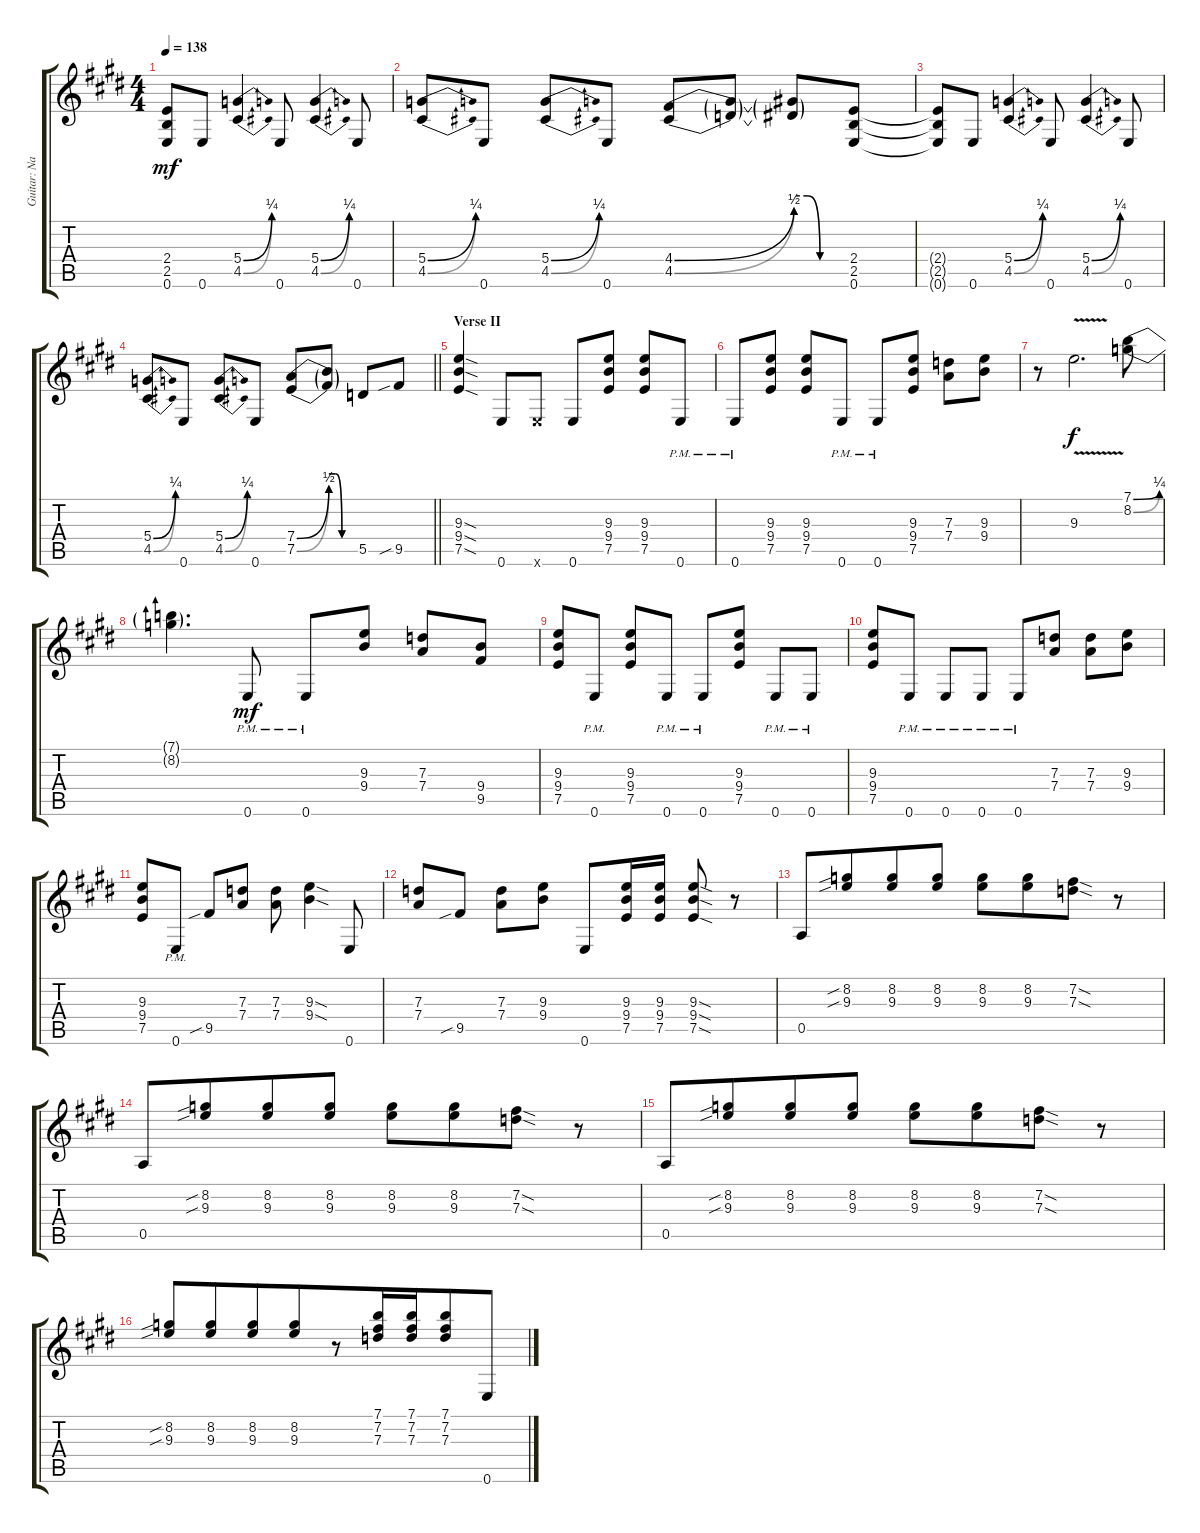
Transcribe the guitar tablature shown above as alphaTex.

\track ("Guitar: Nancy" "Guitar: Na") {instrument distortionguitar}
\staff {score tabs}
\tuning (E4 B3 G3 D3 A2 E2) {hide}
\ts (4 4)
\tempo 138
\clef g2
\ks e
(2.4{t} 2.5{t} 0.6{t}).8{dy mf} 0.6.8 (5.4{be (bend 0 0 60 1)} 4.5{be (bend 0 0 60 1)}).4 0.6.8 (5.4{be (bend 0 0 60 1)} 4.5{be (bend 0 0 60 1)}).4 0.6.8 |
(5.4{be (bend 0 0 60 1)} 4.5{be (bend 0 0 60 1)}).8 0.6.8 (5.4{be (bend 0 0 60 1)} 4.5{be (bend 0 0 60 1)}).8 0.6.8 (4.4{be (bend 0 0 60 2)} 4.5{be (bend 0 0 60 2)}).8 (4.4{t} 4.5{t}).8 (4.4{be (custom 0 4 15 4 30 0 60 0) t} 4.5{be (custom 0 4 15 4 30 0 60 0) t}).8 (2.4 2.5 0.6).8 |
(2.4{t} 2.5{t} 0.6{t}).8 0.6.8 (5.4{be (bend 0 0 60 1)} 4.5{be (bend 0 0 60 1)}).4 0.6.8 (5.4{be (bend 0 0 60 1)} 4.5{be (bend 0 0 60 1)}).4 0.6.8 |
\barLineRight lightlight
(5.4{be (bend 0 0 60 1)} 4.5{be (bend 0 0 60 1)}).8 0.6.8 (5.4{be (bend 0 0 60 1)} 4.5{be (bend 0 0 60 1)}).8 0.6.8 (7.4{be (bend 0 0 60 2)} 7.5{be (bend 0 0 60 2)}).8 (7.4{be (custom 0 4 15 4 30 0 60 0) t} 7.5{be (custom 0 4 15 4 30 0 60 0) t}).8 5.5.8 9.5{sib}.8 |
\section ("" "Verse II")
(9.3{sod} 9.4{sod} 7.5{sod}).4 0.6.8 0.6{x}.8 0.6.8 (9.3 9.4 7.5).8 (9.3 9.4 7.5).8 0.6{pm}.8 |
0.6{pm}.8 (9.3 9.4 7.5).8 (9.3 9.4 7.5).8 0.6{pm}.8 0.6{pm}.8 (9.3 9.4 7.5).8 (7.3 7.4).8 (9.3 9.4).8 |
r.8 9.3{v}.2{d dy f} (7.1{be (bend 0 0 60 1)} 8.2{be (bend 0 0 60 1)}).8 |
(7.1{t} 8.2{t}).4{d} 0.6{pm}.8{dy mf} 0.6{pm}.8 (9.3 9.4).8 (7.3 7.4).8 (9.4 9.5).8 |
(9.3 9.4 7.5).8 0.6{pm}.8 (9.3 9.4 7.5).8 0.6{pm}.8 0.6{pm}.8 (9.3 9.4 7.5).8 0.6{pm}.8 0.6{pm}.8 |
(9.3 9.4 7.5).8 0.6{pm}.8 0.6{pm}.8 0.6{pm}.8 0.6{pm}.8 (7.3 7.4).8 (7.3 7.4).8 (9.3 9.4).8 |
(9.3 9.4 7.5).8 0.6{pm}.8 9.5{sib}.8 (7.3 7.4).8 (7.3 7.4).8 (9.3{sod} 9.4{sod}).4 0.6.8 |
(7.3 7.4).8 9.5{sib}.8 (7.3 7.4).8 (9.3 9.4).8 0.6.8 (9.3 9.4 7.5).16 (9.3 9.4 7.5).16 (9.3{sod} 9.4{sod} 7.5{sod}).8 r.8 |
0.5.8 (8.2{sib} 9.3{sib}).8{beam merge} (8.2 9.3).8 (8.2 9.3).8{beam split} (8.2 9.3).8{beam merge} (8.2 9.3).8{beam merge} (7.2{sod} 7.3{sod}).8 r.8 |
0.5.8{beam merge} (8.2{sib} 9.3{sib}).8{beam merge} (8.2 9.3).8{beam merge} (8.2 9.3).8{beam split} (8.2 9.3).8{beam merge} (8.2 9.3).8{beam merge} (7.2{sod} 7.3{sod}).8 r.8 |
0.5.8{beam merge} (8.2{sib} 9.3{sib}).8{beam merge} (8.2 9.3).8{beam merge} (8.2 9.3).8{beam split} (8.2 9.3).8{beam merge} (8.2 9.3).8{beam merge} (7.2{sod} 7.3{sod}).8 r.8 |
(8.2{sib} 9.3{sib}).8 (8.2 9.3).8{beam merge} (8.2 9.3).8{beam merge} (8.2 9.3).8{beam merge} r.8{beam merge} (7.1 7.2 7.3).16{beam merge} (7.1 7.2 7.3).16{beam merge} (7.1 7.2 7.3).8 0.6.8
